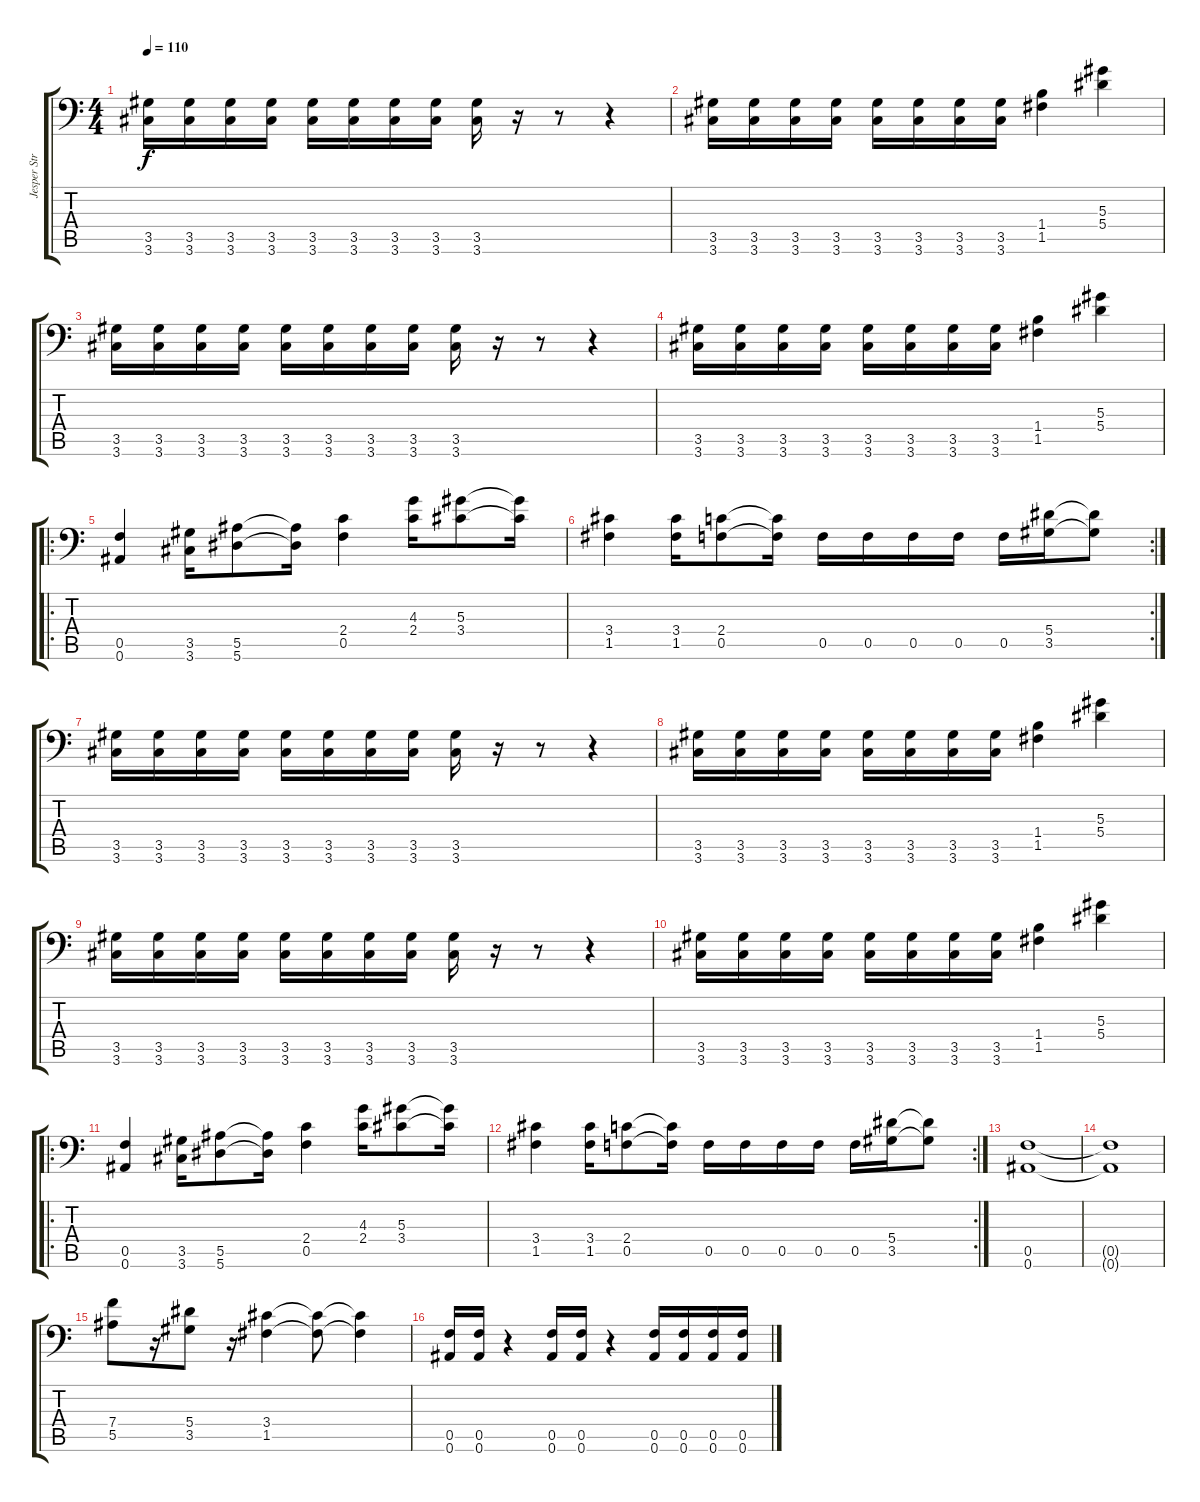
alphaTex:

\track ("Jesper Strömblad" "Jesper Str") {instrument distortionguitar}
\staff {score tabs}
\tuning (C4 G3 Eb3 Bb2 F2 Bb1) {hide}
\ts (4 4)
\tempo 110
\clef f4
\ks c
(3.5 3.6).16{dy f} (3.5 3.6).16 (3.5 3.6).16 (3.5 3.6).16 (3.5 3.6).16 (3.5 3.6).16 (3.5 3.6).16 (3.5 3.6).16 (3.5 3.6).16 r.16 r.8 r.4 |
(3.5 3.6).16 (3.5 3.6).16 (3.5 3.6).16 (3.5 3.6).16 (3.5 3.6).16 (3.5 3.6).16 (3.5 3.6).16 (3.5 3.6).16 (1.4 1.5).4 (5.3 5.4).4 |
(3.5 3.6).16 (3.5 3.6).16 (3.5 3.6).16 (3.5 3.6).16 (3.5 3.6).16 (3.5 3.6).16 (3.5 3.6).16 (3.5 3.6).16 (3.5 3.6).16 r.16 r.8 r.4 |
(3.5 3.6).16 (3.5 3.6).16 (3.5 3.6).16 (3.5 3.6).16 (3.5 3.6).16 (3.5 3.6).16 (3.5 3.6).16 (3.5 3.6).16 (1.4 1.5).4 (5.3 5.4).4 |
\ro
(0.5 0.6).4 (3.5 3.6).16 (5.5 5.6).8 (5.5{t} 5.6{t}).16 (2.4 0.5).4 (4.3 2.4).16 (5.3 3.4).8 (5.3{t} 3.4{t}).16 |
\rc 2
(3.4 1.5).4 (3.4 1.5).16 (2.4 0.5).8 (2.4{t} 0.5{t}).16 0.5.16 0.5.16 0.5.16 0.5.16 0.5.16 (5.4 3.5).16 (5.4{t} 3.5{t}).8 |
(3.5 3.6).16 (3.5 3.6).16 (3.5 3.6).16 (3.5 3.6).16 (3.5 3.6).16 (3.5 3.6).16 (3.5 3.6).16 (3.5 3.6).16 (3.5 3.6).16 r.16 r.8 r.4 |
(3.5 3.6).16 (3.5 3.6).16 (3.5 3.6).16 (3.5 3.6).16 (3.5 3.6).16 (3.5 3.6).16 (3.5 3.6).16 (3.5 3.6).16 (1.4 1.5).4 (5.3 5.4).4 |
(3.5 3.6).16 (3.5 3.6).16 (3.5 3.6).16 (3.5 3.6).16 (3.5 3.6).16 (3.5 3.6).16 (3.5 3.6).16 (3.5 3.6).16 (3.5 3.6).16 r.16 r.8 r.4 |
(3.5 3.6).16 (3.5 3.6).16 (3.5 3.6).16 (3.5 3.6).16 (3.5 3.6).16 (3.5 3.6).16 (3.5 3.6).16 (3.5 3.6).16 (1.4 1.5).4 (5.3 5.4).4 |
\ro
(0.5 0.6).4 (3.5 3.6).16 (5.5 5.6).8 (5.5{t} 5.6{t}).16 (2.4 0.5).4 (4.3 2.4).16 (5.3 3.4).8 (5.3{t} 3.4{t}).16 |
\rc 2
(3.4 1.5).4 (3.4 1.5).16 (2.4 0.5).8 (2.4{t} 0.5{t}).16 0.5.16 0.5.16 0.5.16 0.5.16 0.5.16 (5.4 3.5).16 (5.4{t} 3.5{t}).8 |
(0.5 0.6).1 |
(0.5{t} 0.6{t}).1 |
(7.4 5.5).8 r.16 (5.4 3.5).8 r.16 (3.4 1.5).4 (3.4{t} 1.5{t}).8 (3.4{t} 1.5{t}).4 |
(0.5 0.6).16 (0.5 0.6).16 r.4 (0.5 0.6).16 (0.5 0.6).16 r.4 (0.5 0.6).16 (0.5 0.6).16 (0.5 0.6).16 (0.5 0.6).16
